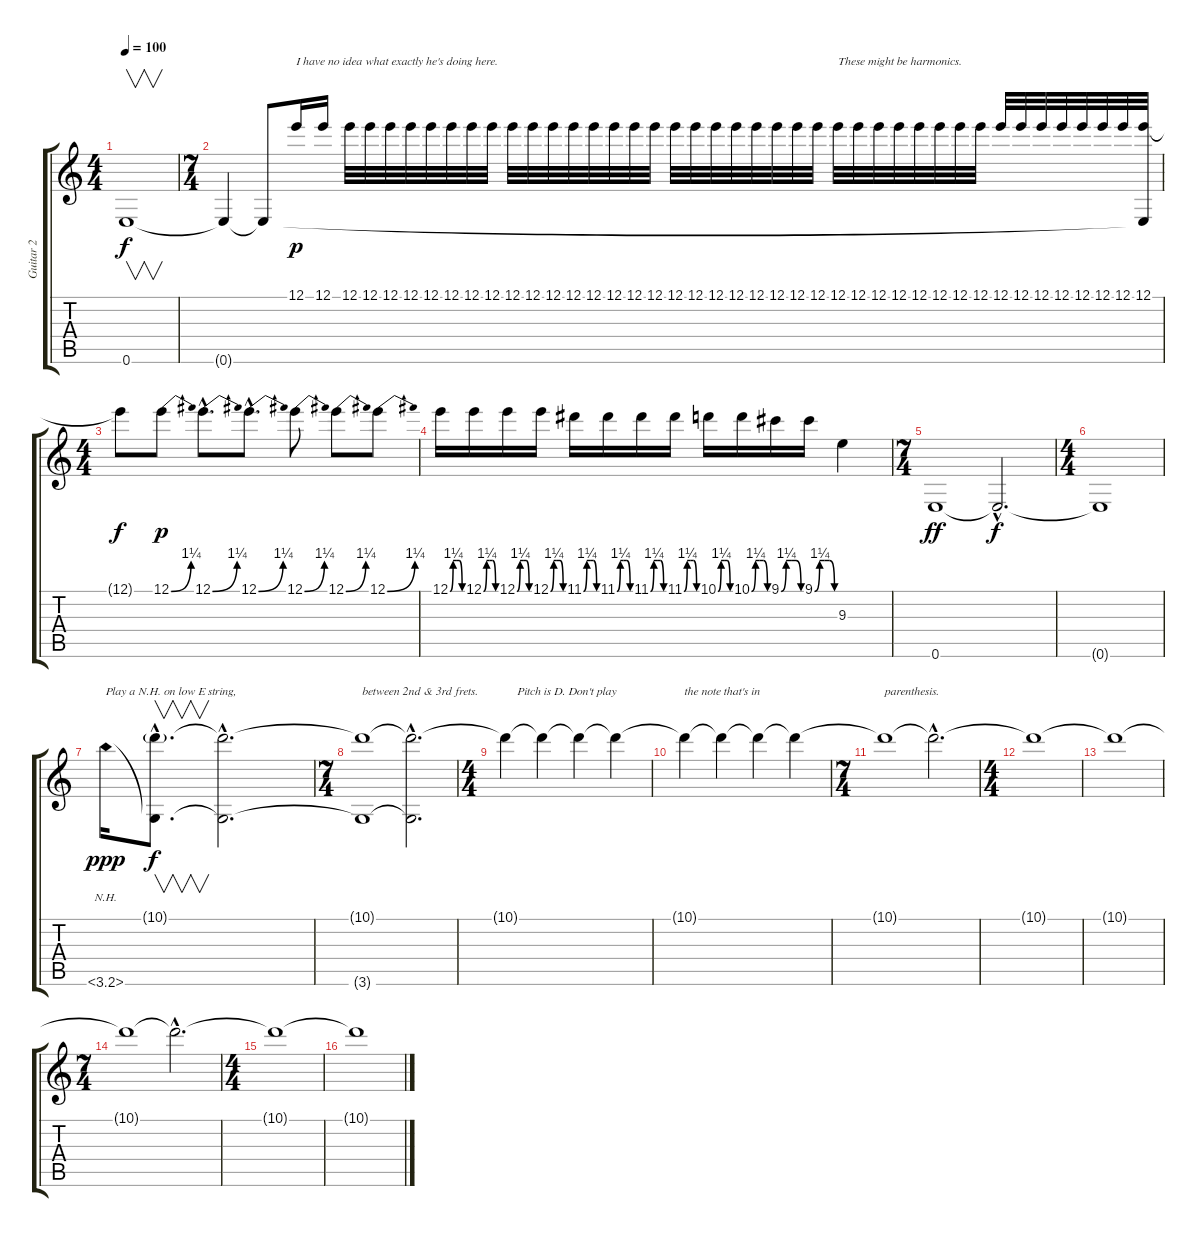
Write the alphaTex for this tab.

\track ("Guitar 2" "Guitar 2") {instrument overdrivenguitar}
\staff {score tabs}
\tuning (E4 B3 G3 D3 A2 E2) {hide}
\ts (4 4)
\tempo 100
\clef g2
\ks c
0.6{t}.1{v dy f} |
\ts (7 4)
0.6{t}.4 0.6{t}.8 12.1.16{txt "I have no idea what exactly he's doing here." dy p} 12.1.16 12.1.32 12.1.32 12.1.32 12.1.32 12.1.32 12.1.32 12.1.32 12.1.32 12.1.32 12.1.32 12.1.32 12.1.32 12.1.32 12.1.32 12.1.32 12.1.32 12.1.32 12.1.32 12.1.32 12.1.32 12.1.32 12.1.32 12.1.32 12.1.32 12.1.32{txt "These might be harmonics."} 12.1.32 12.1.32 12.1.32 12.1.32 12.1.32 12.1.32 12.1.32 12.1.32 12.1.32 12.1.32 12.1.32 12.1.32 12.1.32 12.1.32 (12.1 0.6{t}).32 |
\ts (4 4)
12.1{t}.8{dy f} 12.1{be (bend 0 0 60 5)}.8{dy p} 12.1{be (bend 0 0 60 5) hac}.8{d} 12.1{be (bend 0 0 60 5) hac}.8{d} 12.1{be (bend 0 0 60 5)}.8 12.1{be (bend 0 0 60 5)}.8 12.1{be (bend 0 0 60 5)}.8 |
12.1{be (custom 0 0 15 5 30 5 45 5 60 0)}.16 12.1{be (custom 0 0 15 5 30 5 45 5 60 0)}.16 12.1{be (custom 0 0 15 5 30 5 45 5 60 0)}.16 12.1{be (custom 0 0 15 5 30 5 45 5 60 0)}.16 11.1{be (custom 0 0 15 5 30 5 45 5 60 0)}.16 11.1{be (custom 0 0 15 5 30 5 45 5 60 0)}.16 11.1{be (custom 0 0 15 5 30 5 45 5 60 0)}.16 11.1{be (custom 0 0 15 5 30 5 45 5 60 0)}.16 10.1{be (custom 0 0 15 5 30 5 45 5 60 0)}.16 10.1{be (custom 0 0 15 5 30 5 45 5 60 0)}.16 9.1{be (custom 0 0 15 5 30 5 45 5 60 0)}.16 9.1{be (custom 0 0 15 5 30 5 45 5 60 0)}.16 9.3.4 |
\ts (7 4)
0.6.1{dy ff volume 6} 0.6{hac t}.2{d dy f} |
\ts (4 4)
0.6{t}.1 |
3.6{nh}.16{txt "Play a N.H. on low E string," dy ppp volume 6} (10.1{g hac} 3.6{hac t}).8{v d dy f} (10.1{hac t} 3.6{hac t}).2{d} |
\ts (7 4)
(10.1{t} 3.6{t}).1{txt "between 2nd & 3rd frets."} (10.1{hac t} 3.6{hac t}).2{d} |
\ts (4 4)
10.1{t}.4{txt "    Pitch is D. Don't play"} 10.1{t}.4 10.1{t}.4 10.1{t}.4 |
10.1{t}.4{txt "the note that's in"} 10.1{t}.4 10.1{t}.4 10.1{t}.4 |
\ts (7 4)
10.1{t}.1{txt "parenthesis."} 10.1{hac t}.2{d} |
\ts (4 4)
10.1{t}.1 |
10.1{t}.1 |
\ts (7 4)
10.1{t}.1 10.1{hac t}.2{d} |
\ts (4 4)
10.1{t}.1 |
10.1{t}.1
